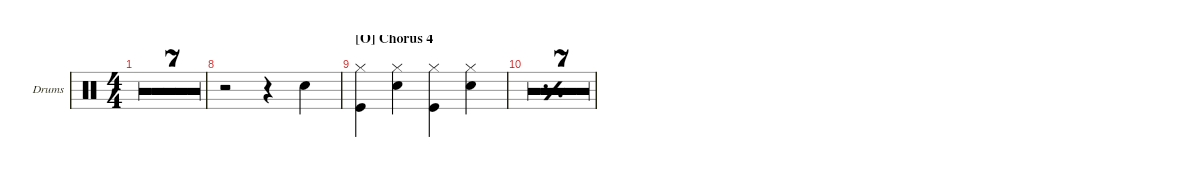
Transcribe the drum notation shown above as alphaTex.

\hideDynamics
\bracketExtendMode nobrackets
\firstSystemTrackNameOrientation horizontal
\otherSystemsTrackNameOrientation horizontal
\track ("Drums" "Drums") {multiBarRest instrument percussion}
\staff {score}
\articulation defaults
\ts (4 4)
\tempo 134
\clef neutral
\ks aminor
|
|
|
|
|
|
|
r.2 r.4 "Snare (hit) 2".4 |
\section ("O" "Chorus 4")
("Kick (hit)" "Hi-Hat (closed)").4 ("Snare (hit) 2" "Hi-Hat (closed)").4 ("Kick (hit)" "Hi-Hat (closed)").4 ("Snare (hit) 2" "Hi-Hat (closed)").4 |
\simile simple
|
\simile firstofdouble
|
\simile secondofdouble
|
\simile firstofdouble
|
\simile secondofdouble
|
\simile firstofdouble
|
\simile secondofdouble
